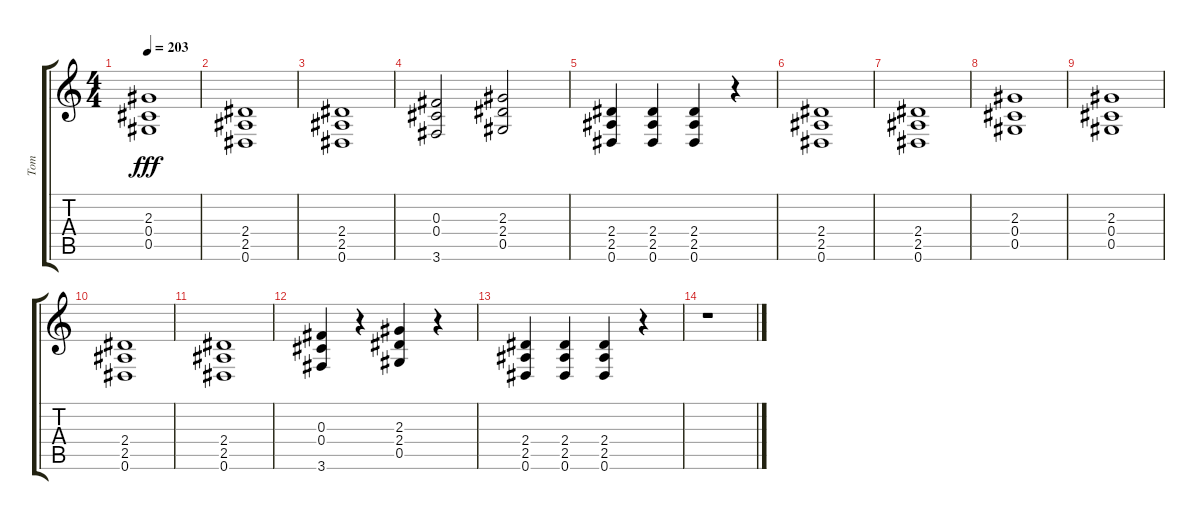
\track ("Tom" "Tom") {instrument distortionguitar}
\staff {score tabs}
\tuning (Eb4 Bb3 Gb3 Db3 Ab2 Eb2) {hide}
\ts (4 4)
\tempo 203
\clef g2
\ks c
(2.3 0.4 0.5).1{dy fff} |
(2.4 2.5 0.6).1 |
(2.4 2.5 0.6).1 |
(0.3 0.4 3.6).2 (2.3 2.4 0.5).2 |
(2.4 2.5 0.6).4 (2.4 2.5 0.6).4 (2.4 2.5 0.6).4 r.4 |
(2.4 2.5 0.6).1 |
(2.4 2.5 0.6).1 |
(2.3 0.4 0.5).1 |
(2.3 0.4 0.5).1 |
(2.4 2.5 0.6).1 |
(2.4 2.5 0.6).1 |
(0.3 0.4 3.6).4 r.4 (2.3 2.4 0.5).4 r.4 |
(2.4 2.5 0.6).4 (2.4 2.5 0.6).4 (2.4 2.5 0.6).4 r.4 |
r.1
